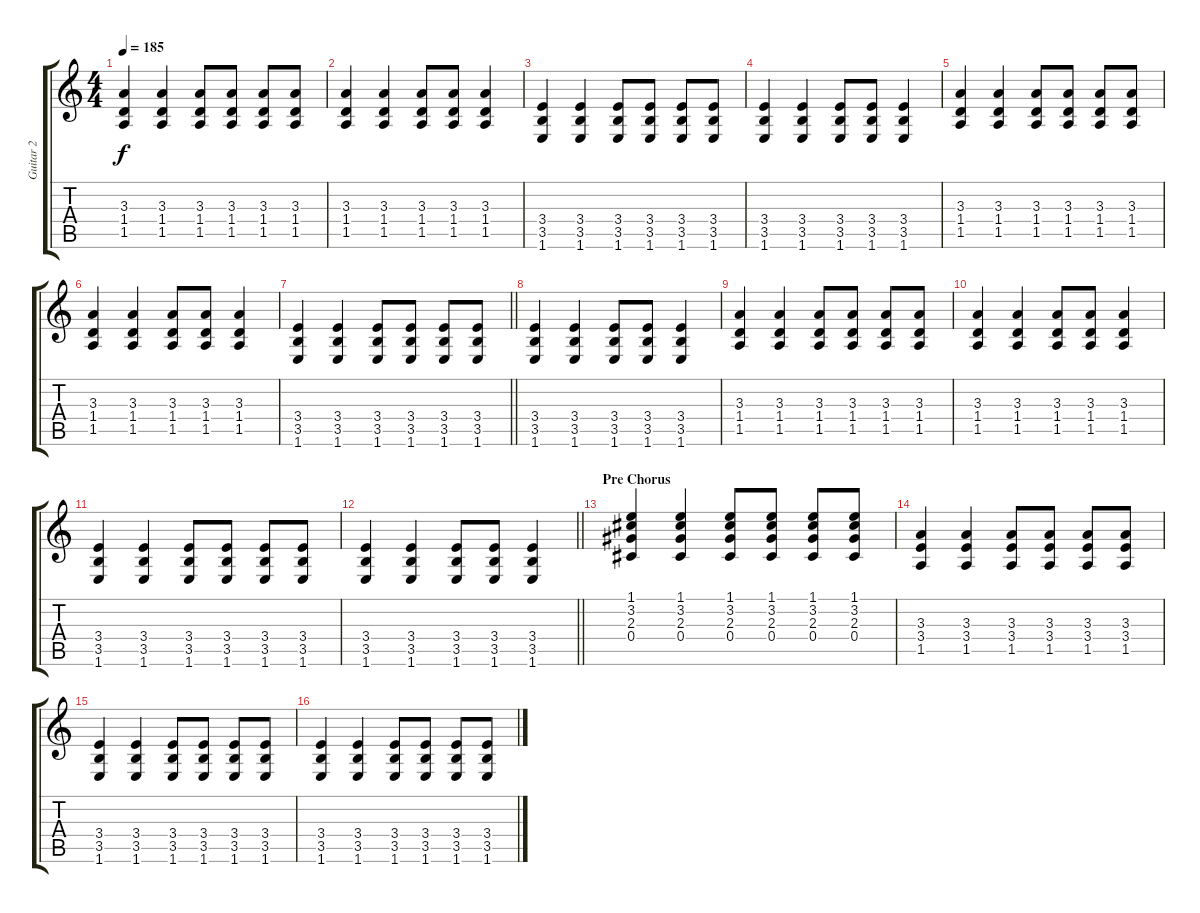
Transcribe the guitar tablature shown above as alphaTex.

\track ("Guitar 2" "Guitar 2") {instrument distortionguitar}
\staff {score tabs}
\tuning (Eb4 Bb3 Gb3 Db3 Ab2 Eb2) {hide}
\ts (4 4)
\tempo 185
\clef g2
\ks c
(3.3 1.4 1.5).4{dy f} (3.3 1.4 1.5).4 (3.3 1.4 1.5).8 (3.3 1.4 1.5).8 (3.3 1.4 1.5).8 (3.3 1.4 1.5).8 |
(3.3 1.4 1.5).4 (3.3 1.4 1.5).4 (3.3 1.4 1.5).8 (3.3 1.4 1.5).8 (3.3 1.4 1.5).4 |
(3.4 3.5 1.6).4 (3.4 3.5 1.6).4 (3.4 3.5 1.6).8 (3.4 3.5 1.6).8 (3.4 3.5 1.6).8 (3.4 3.5 1.6).8 |
(3.4 3.5 1.6).4 (3.4 3.5 1.6).4 (3.4 3.5 1.6).8 (3.4 3.5 1.6).8 (3.4 3.5 1.6).4 |
(3.3 1.4 1.5).4 (3.3 1.4 1.5).4 (3.3 1.4 1.5).8 (3.3 1.4 1.5).8 (3.3 1.4 1.5).8 (3.3 1.4 1.5).8 |
(3.3 1.4 1.5).4 (3.3 1.4 1.5).4 (3.3 1.4 1.5).8 (3.3 1.4 1.5).8 (3.3 1.4 1.5).4 |
\barLineRight lightlight
(3.4 3.5 1.6).4 (3.4 3.5 1.6).4 (3.4 3.5 1.6).8 (3.4 3.5 1.6).8 (3.4 3.5 1.6).8 (3.4 3.5 1.6).8 |
(3.4 3.5 1.6).4 (3.4 3.5 1.6).4 (3.4 3.5 1.6).8 (3.4 3.5 1.6).8 (3.4 3.5 1.6).4 |
(3.3 1.4 1.5).4 (3.3 1.4 1.5).4 (3.3 1.4 1.5).8 (3.3 1.4 1.5).8 (3.3 1.4 1.5).8 (3.3 1.4 1.5).8 |
(3.3 1.4 1.5).4 (3.3 1.4 1.5).4 (3.3 1.4 1.5).8 (3.3 1.4 1.5).8 (3.3 1.4 1.5).4 |
(3.4 3.5 1.6).4 (3.4 3.5 1.6).4 (3.4 3.5 1.6).8 (3.4 3.5 1.6).8 (3.4 3.5 1.6).8 (3.4 3.5 1.6).8 |
\barLineRight lightlight
(3.4 3.5 1.6).4 (3.4 3.5 1.6).4 (3.4 3.5 1.6).8 (3.4 3.5 1.6).8 (3.4 3.5 1.6).4 |
\section ("" "Pre Chorus")
(1.1 3.2 2.3 0.4).4 (1.1 3.2 2.3 0.4).4 (1.1 3.2 2.3 0.4).8 (1.1 3.2 2.3 0.4).8 (1.1 3.2 2.3 0.4).8 (1.1 3.2 2.3 0.4).8 |
(3.3 3.4 1.5).4 (3.3 3.4 1.5).4 (3.3 3.4 1.5).8 (3.3 3.4 1.5).8 (3.3 3.4 1.5).8 (3.3 3.4 1.5).8 |
(3.4 3.5 1.6).4 (3.4 3.5 1.6).4 (3.4 3.5 1.6).8 (3.4 3.5 1.6).8 (3.4 3.5 1.6).8 (3.4 3.5 1.6).8 |
(3.4 3.5 1.6).4 (3.4 3.5 1.6).4 (3.4 3.5 1.6).8 (3.4 3.5 1.6).8 (3.4 3.5 1.6).8 (3.4 3.5 1.6).8
